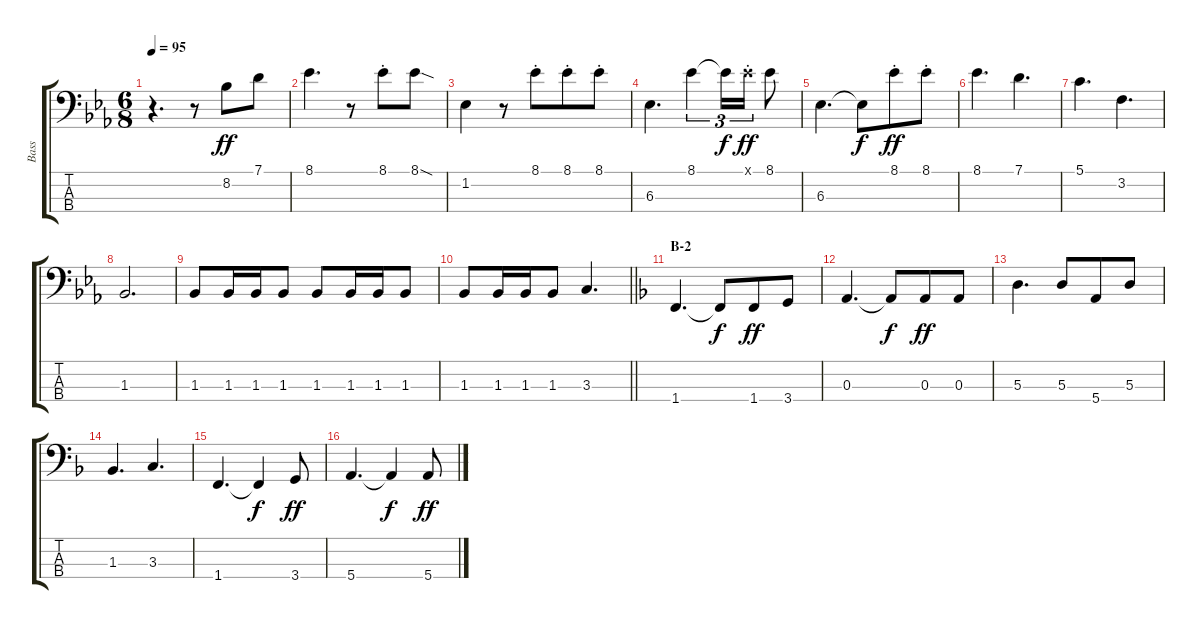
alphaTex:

\track ("Bass" "Bass") {instrument electricbassfinger}
\staff {score tabs}
\tuning (G2 D2 A1 E1) {hide}
\ts (6 8)
\tempo 95
\clef f4
\ks eb
r.4{d dy ff} r.8 8.2.8 7.1.8 |
8.1.4{d} r.8 8.1{st}.8 8.1{sod}.8 |
1.2.4 r.8 8.1{st}.8 8.1{st}.8 8.1{st}.8 |
6.3.4{d} 8.1.4{tu (3 2)} 8.1{t}.16{tu (3 2) dy f} 8.1{st x}.16{tu (3 2) dy ff} 8.1.8 |
6.3.4{d} 6.3{t}.8{dy f} 8.1{st}.8{dy ff} 8.1{st}.8 |
8.1.4{d} 7.1.4{d} |
5.1.4{d} 3.2.4{d} |
1.3.2{d} |
1.3.8 1.3.16 1.3.16 1.3.8 1.3.8 1.3.16 1.3.16 1.3.8 |
\barLineRight lightlight
1.3.8 1.3.16 1.3.16 1.3.8 3.3.4{d} |
\section ("" "B-2")
\ks f
1.4.4{d} 1.4{t}.8{dy f} 1.4.8{dy ff} 3.4.8 |
0.3.4{d} 0.3{t}.8{dy f} 0.3.8{dy ff} 0.3.8 |
5.3.4{d} 5.3.8 5.4.8 5.3.8 |
1.3.4{d} 3.3.4{d} |
1.4.4{d} 1.4{t}.4{dy f} 3.4.8{dy ff} |
5.4.4{d} 5.4{t}.4{dy f} 5.4.8{dy ff}
